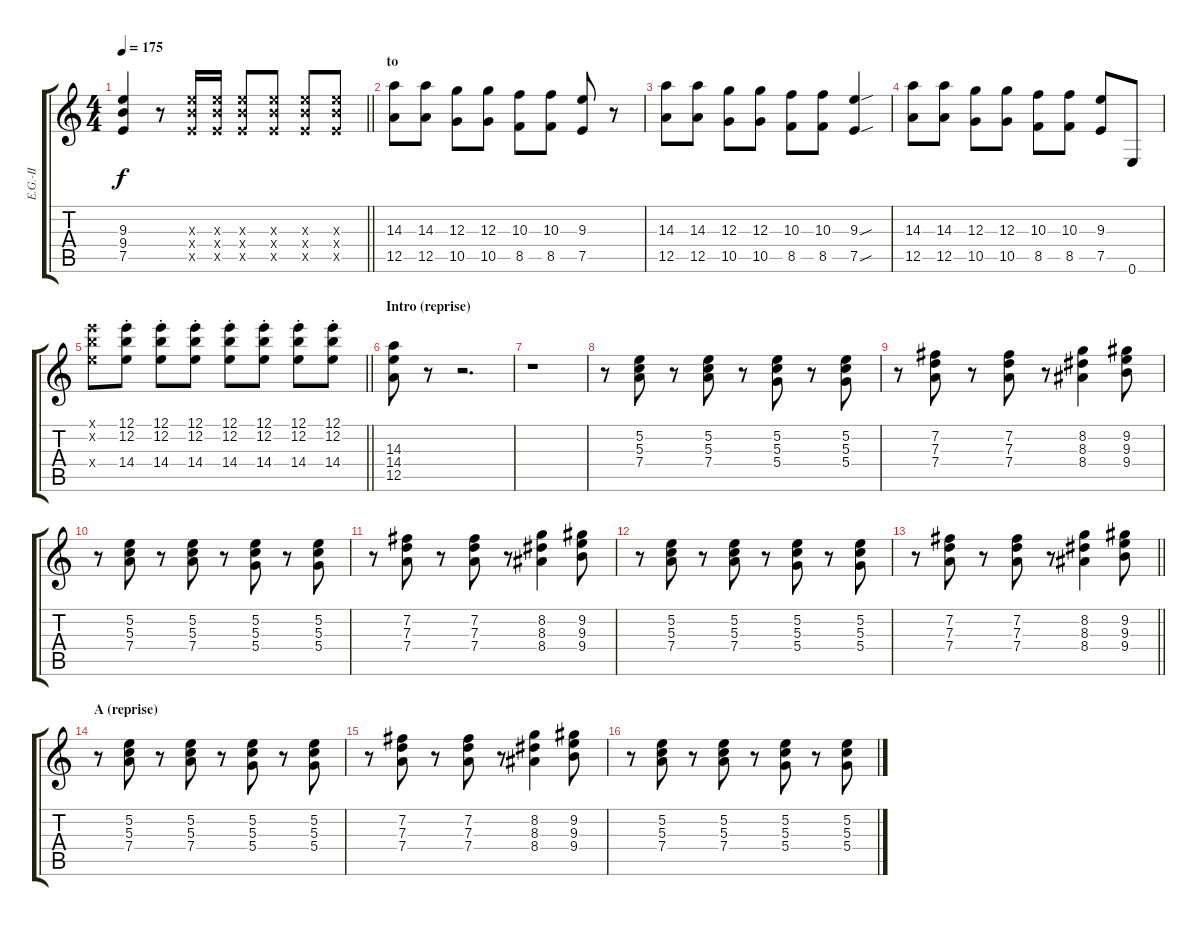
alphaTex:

\track ("E.G.-II" "E.G.-II") {instrument electricguitarclean}
\staff {score tabs}
\tuning (E4 B3 G3 D3 A2 E2) {hide}
\ts (4 4)
\tempo 175
\clef g2
\barLineRight lightlight
\ks c
(9.3{t} 9.4{t} 7.5{t}).4{dy f} r.8 (9.3{x} 9.4{x} 7.5{x}).16 (9.3{x} 9.4{x} 7.5{x}).16 (9.3{x} 9.4{x} 7.5{x}).8 (9.3{x} 9.4{x} 7.5{x}).8 (9.3{x} 9.4{x} 7.5{x}).8 (9.3{x} 9.4{x} 7.5{x}).8 |
\section ("" "to")
(14.3 12.5).8 (14.3 12.5).8 (12.3 10.5).8 (12.3 10.5).8 (10.3 8.5).8 (10.3 8.5).8 (9.3 7.5).8 r.8 |
(14.3 12.5).8 (14.3 12.5).8 (12.3 10.5).8 (12.3 10.5).8 (10.3 8.5).8 (10.3 8.5).8 (9.3{sou} 7.5{sou}).4 |
(14.3 12.5).8 (14.3 12.5).8 (12.3 10.5).8 (12.3 10.5).8 (10.3 8.5).8 (10.3 8.5).8 (9.3 7.5).8 0.6.8 |
\barLineRight lightlight
(12.1{x} 12.2{x} 14.4{x}).8 (12.1{st} 12.2{st} 14.4{st}).8 (12.1{st} 12.2{st} 14.4{st}).8 (12.1{st} 12.2{st} 14.4{st}).8 (12.1{st} 12.2{st} 14.4{st}).8 (12.1{st} 12.2{st} 14.4{st}).8 (12.1{st} 12.2{st} 14.4{st}).8 (12.1{st} 12.2{st} 14.4{st}).8 |
\section ("" "Intro (reprise)")
(14.3 14.4 12.5).8 r.8 r.2{d} |
r.1 |
r.8 (5.2 5.3 7.4).8 r.8 (5.2 5.3 7.4).8 r.8 (5.2 5.3 5.4).8 r.8 (5.2 5.3 5.4).8 |
r.8 (7.2 7.3 7.4).8 r.8 (7.2 7.3 7.4).8 r.8 (8.2 8.3 8.4).4 (9.2 9.3 9.4).8 |
r.8 (5.2 5.3 7.4).8 r.8 (5.2 5.3 7.4).8 r.8 (5.2 5.3 5.4).8 r.8 (5.2 5.3 5.4).8 |
r.8 (7.2 7.3 7.4).8 r.8 (7.2 7.3 7.4).8 r.8 (8.2 8.3 8.4).4 (9.2 9.3 9.4).8 |
r.8 (5.2 5.3 7.4).8 r.8 (5.2 5.3 7.4).8 r.8 (5.2 5.3 5.4).8 r.8 (5.2 5.3 5.4).8 |
\barLineRight lightlight
r.8 (7.2 7.3 7.4).8 r.8 (7.2 7.3 7.4).8 r.8 (8.2 8.3 8.4).4 (9.2 9.3 9.4).8 |
\section ("" "A (reprise)")
r.8 (5.2 5.3 7.4).8 r.8 (5.2 5.3 7.4).8 r.8 (5.2 5.3 5.4).8 r.8 (5.2 5.3 5.4).8 |
r.8 (7.2 7.3 7.4).8 r.8 (7.2 7.3 7.4).8 r.8 (8.2 8.3 8.4).4 (9.2 9.3 9.4).8 |
r.8 (5.2 5.3 7.4).8 r.8 (5.2 5.3 7.4).8 r.8 (5.2 5.3 5.4).8 r.8 (5.2 5.3 5.4).8
